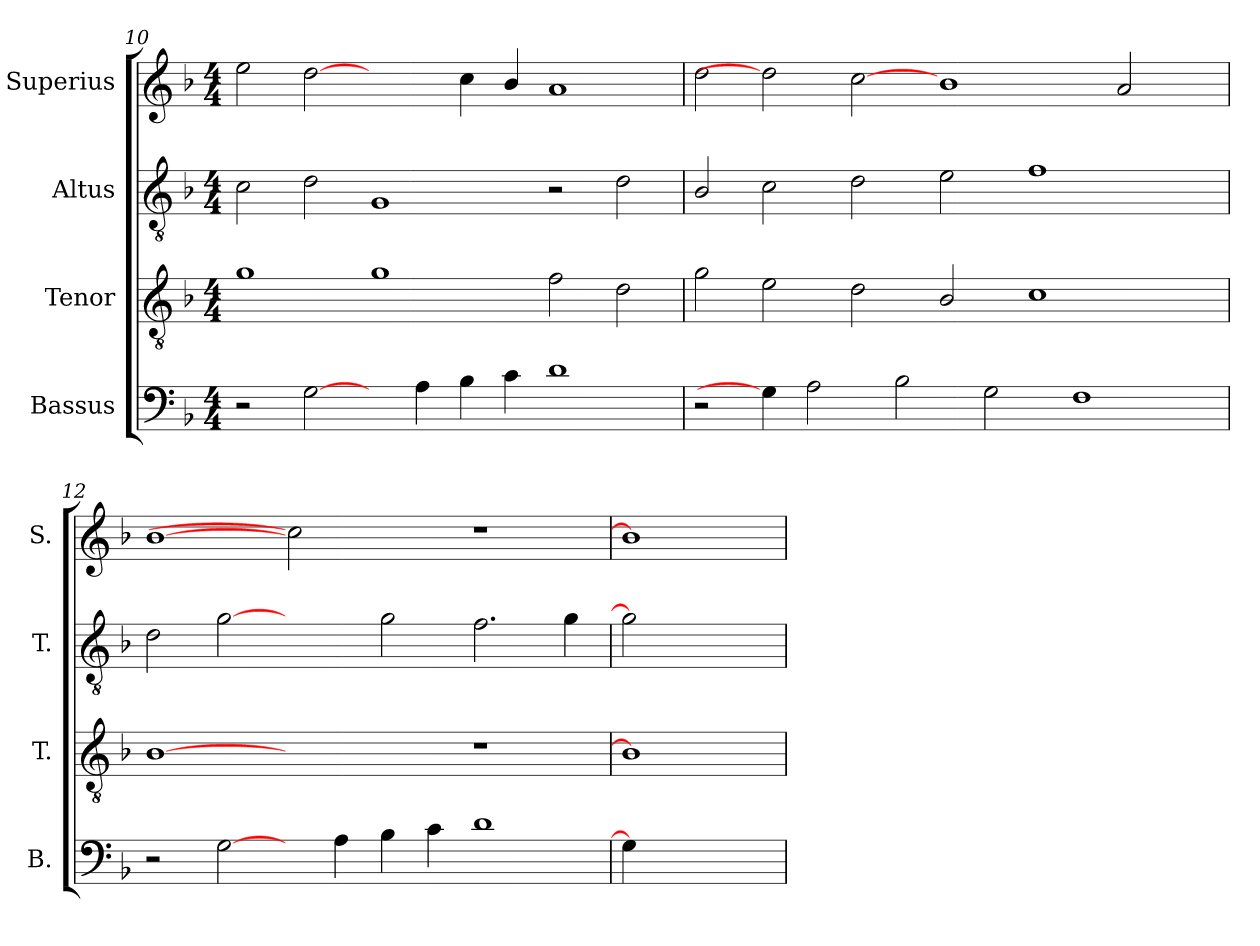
**kern	**kern	**kern	**kern
*part4	*part3	*part2	*part1
*staff4	*staff3	*staff2	*staff1
*I"Bassus	*I"Tenor	*I"Altus	*I"Superius
*I'B.	*I'T.	*I'T.	*I'S.
!!LO:LB:g=z
*clefF4	*clefGv2	*clefGv2	*clefG2
*	*ITrd7c12	*ITrd7c12	*
*k[b-]	*k[b-]	*k[b-]	*k[b-]
*F:	*F:	*F:	*F:
*M4/4	*M4/4	*M4/4	*M4/4
=10	=10	=10	=10
2r	1Gi	2Ci\	2eei\
[2Gi\	.	2Di\	[2ddi
4ryy	1Gi	1GGi	2ryy
4Ai\	.	.	.
4B-i\	.	.	4cci\
4ci\	.	.	4b-i/
1di	2Fi\	2r	1ai
.	2Di\	2Di\	.
=11	=11	=11	=11
2r	2Gi\	2BB-i/	2ddi\
4Gi\]	2Ei\	2Ci\	2ddi]
2Ai\	.	.	.
.	2Di\	2Di\	[2cci
2B-i\	.	.	.
.	2BB-i/	2Ei\	1b-i
2Gi\	.	.	.
.	1Ci	1Fi	.
1Fi	.	.	.
.	.	.	2ai/
.	4ryy	4ryy	4ryy
=12	=12	=12	=12
2r	[1BB-i	2Di\	[1b-i
[2Gi\	.	[2Gi	.
4ryy	1ryy	2ryy	2cci]
4Ai\	.	.	.
4B-i\	.	2Gi\	2ryy
4ci\	.	.	.
1di	1r	2.Fi\	1r
.	.	4Gi\	.
=13	=13	=13	=13
4Gi\]	1BB-i]	2Gi]	1b-i]
2.ryy	.	.	.
.	.	2ryy	.
=	=	=	=
*-	*-	*-	*-
